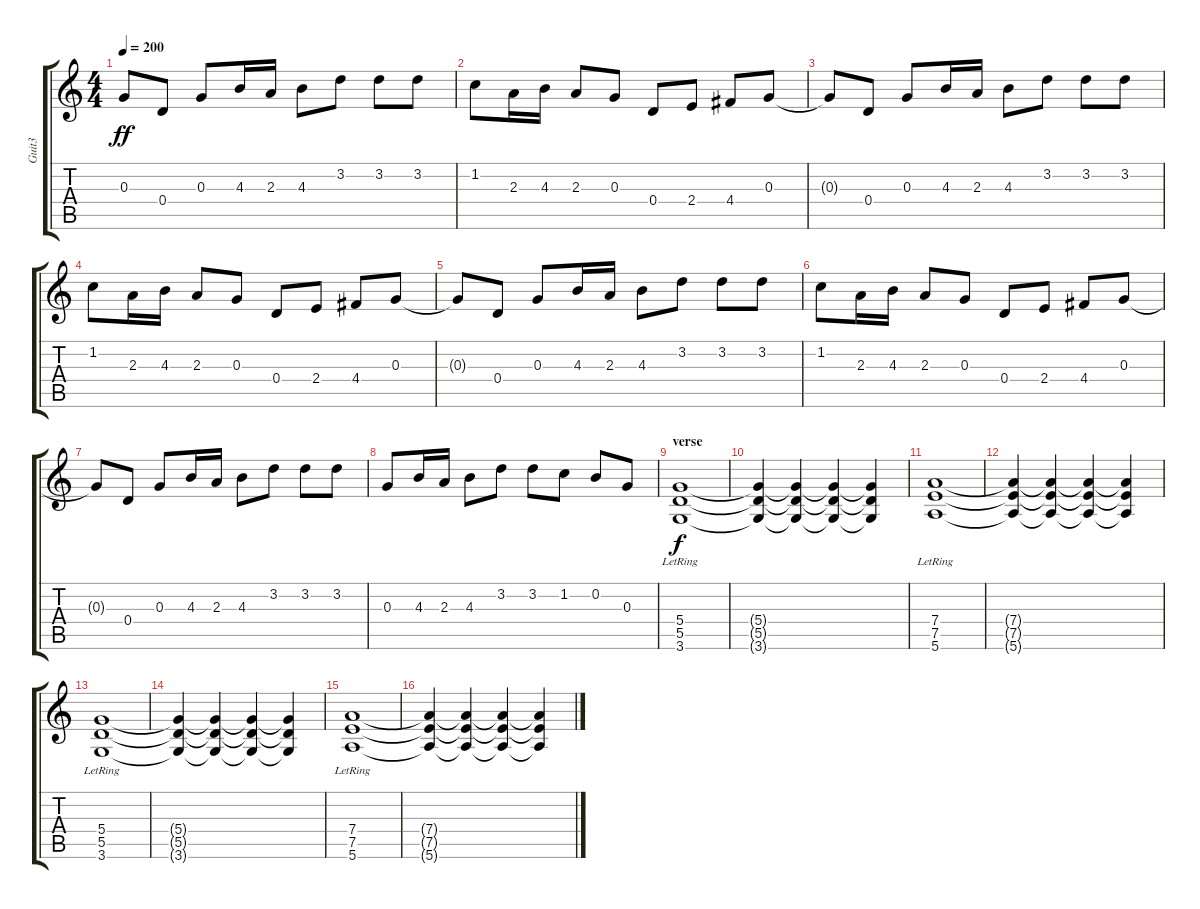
\track ("Guit3" "Guit3") {instrument overdrivenguitar}
\staff {score tabs}
\tuning (E4 B3 G3 D3 A2 E2) {hide}
\ts (4 4)
\tempo 200
\clef g2
\ks c
0.3{t}.8{dy ff} 0.4.8 0.3.8 4.3.16 2.3.16 4.3.8 3.2.8 3.2.8 3.2.8 |
1.2.8 2.3.16 4.3.16 2.3.8 0.3.8 0.4.8 2.4.8 4.4.8 0.3.8 |
0.3{t}.8 0.4.8 0.3.8 4.3.16 2.3.16 4.3.8 3.2.8 3.2.8 3.2.8 |
1.2.8 2.3.16 4.3.16 2.3.8 0.3.8 0.4.8 2.4.8 4.4.8 0.3.8 |
0.3{t}.8 0.4.8 0.3.8 4.3.16 2.3.16 4.3.8 3.2.8 3.2.8 3.2.8 |
1.2.8 2.3.16 4.3.16 2.3.8 0.3.8 0.4.8 2.4.8 4.4.8 0.3.8 |
0.3{t}.8 0.4.8 0.3.8 4.3.16 2.3.16 4.3.8 3.2.8 3.2.8 3.2.8 |
0.3.8 4.3.16 2.3.16 4.3.8 3.2.8 3.2.8 1.2.8 0.2.8 0.3.8 |
\section ("" "verse")
(5.4{lr} 5.5{lr} 3.6{lr}).1{dy f} |
(5.4{t} 5.5{t} 3.6{t}).4 (5.4{t} 5.5{t} 3.6{t}).4 (5.4{t} 5.5{t} 3.6{t}).4 (5.4{t} 5.5{t} 3.6{t}).4 |
(7.4{lr} 7.5{lr} 5.6{lr}).1 |
(7.4{t} 7.5{t} 5.6{t}).4 (7.4{t} 7.5{t} 5.6{t}).4 (7.4{t} 7.5{t} 5.6{t}).4 (7.4{t} 7.5{t} 5.6{t}).4 |
(5.4{lr} 5.5{lr} 3.6{lr}).1 |
(5.4{t} 5.5{t} 3.6{t}).4 (5.4{t} 5.5{t} 3.6{t}).4 (5.4{t} 5.5{t} 3.6{t}).4 (5.4{t} 5.5{t} 3.6{t}).4 |
(7.4{lr} 7.5{lr} 5.6{lr}).1 |
(7.4{t} 7.5{t} 5.6{t}).4 (7.4{t} 7.5{t} 5.6{t}).4 (7.4{t} 7.5{t} 5.6{t}).4 (7.4{t} 7.5{t} 5.6{t}).4
